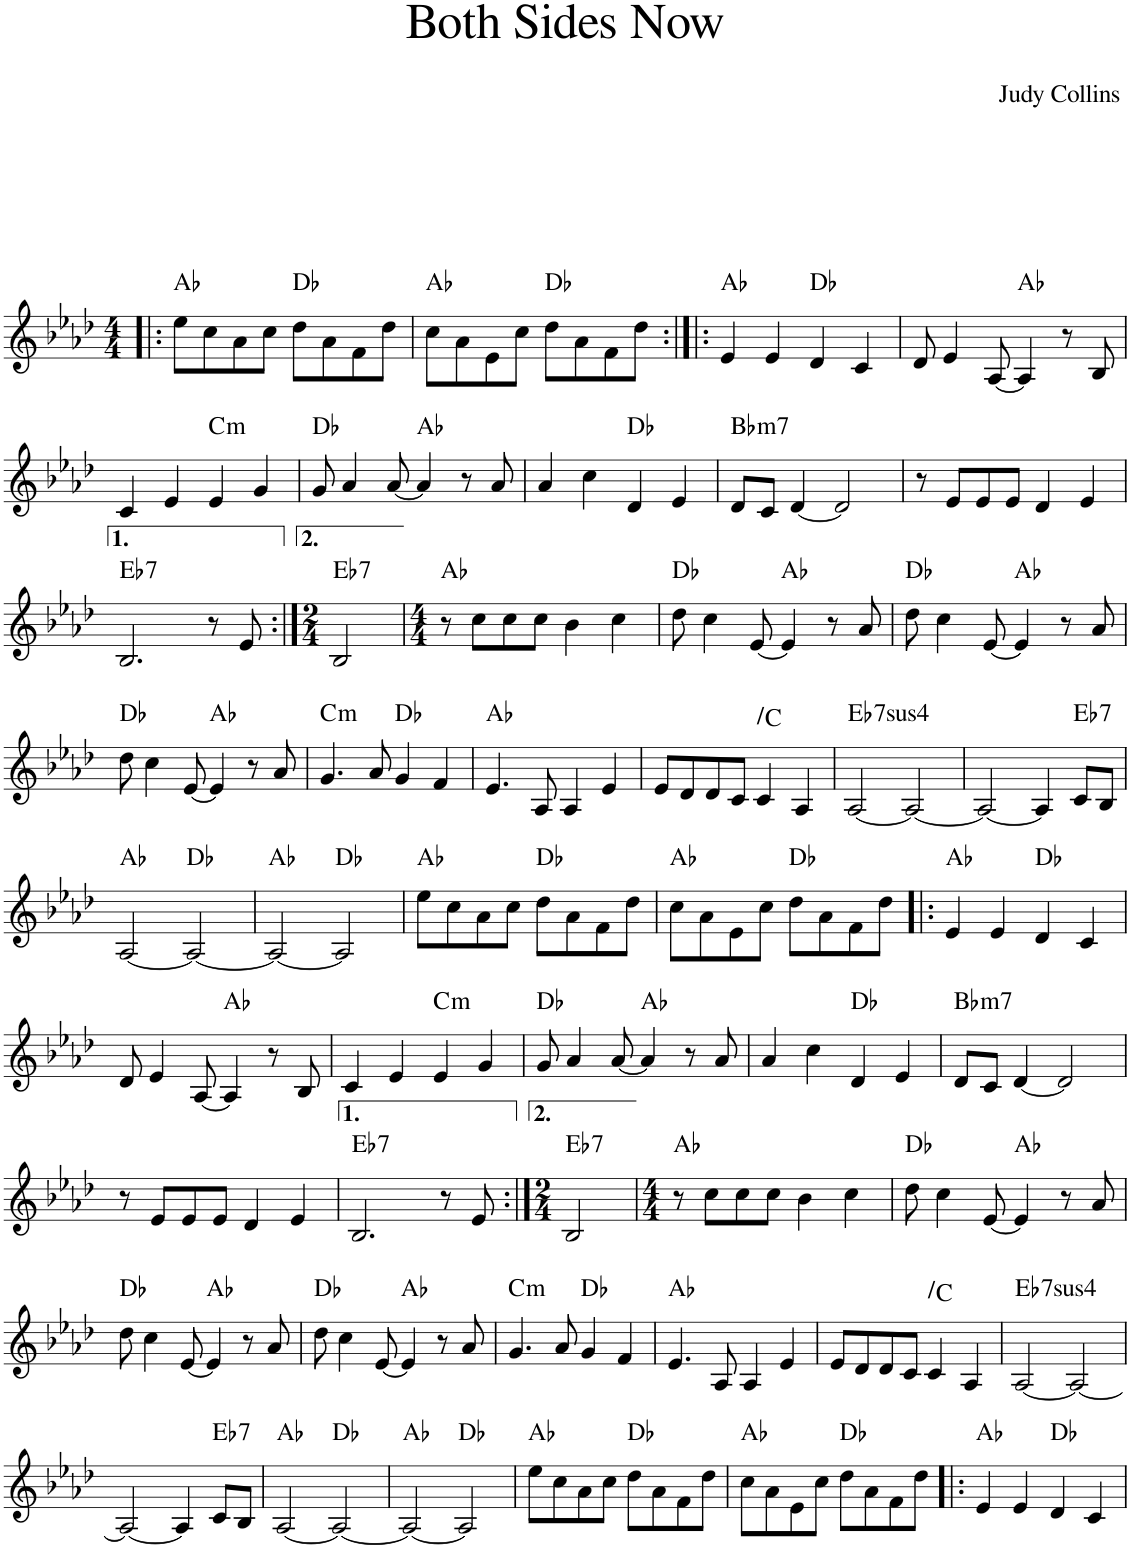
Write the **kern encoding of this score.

**kern	**harte
*part1	*part1
*staff1	*
*I"Piano	*
*I'Pno.	*
*clefG2	*
*k[b-e-a-d-]	*
*M4/4	*
=1!|:	=1!|:
8ee-\L	Ab:maj
8cc\	.
8a-\	.
8cc\J	.
8dd-\L	Db:maj
8a-\	.
8f\	.
8dd-\J	.
=2	=2
8cc\L	Ab:maj
8a-\	.
8e-\	.
8cc\J	.
8dd-\L	Db:maj
8a-\	.
8f\	.
8dd-\J	.
=3:|!|:	=3:|!|:
4e-/	Ab:maj
4e-/	.
4d-/	Db:maj
4c/	.
=4	=4
8d-/	.
4e-/	.
[8A-/	.
4A-/]	Ab:maj
8r	.
8B-/	.
!!LO:LB:g=z
=5	=5
4c/	.
4e-/	.
!	!LO:H:kt=m
4e-/	C:min
4g/	.
=6	=6
8g/	Db:maj
4a-/	.
[8a-/	.
4a-/]	Ab:maj
8r	.
8a-/	.
=7	=7
4a-/	.
4cc\	.
4d-/	Db:maj
4e-/	.
=8	=8
!	!LO:H:kt=m7
8d-/L	Bb:min7
8c/J	.
[4d-/	.
2d-/]	.
=9	=9
8r	.
8e-/L	.
8e-/	.
8e-/J	.
4d-/	.
4e-/	.
!!LO:LB:g=z
=10	=10
!	!LO:H:kt=7
2.B-/	Eb:7
8r	.
8e-/	.
=11:|!	=11:|!
*M2/4	*
!	!LO:H:kt=7
2B-/	Eb:7
=12	=12
*M4/4	*
8r	Ab:maj
8cc\L	.
8cc\	.
8cc\J	.
4b-\	.
4cc\	.
=13	=13
8dd-\	Db:maj
4cc\	.
[8e-/	.
4e-/]	Ab:maj
8r	.
8a-/	.
=14	=14
8dd-\	Db:maj
4cc\	.
[8e-/	.
4e-/]	Ab:maj
8r	.
8a-/	.
!!LO:LB:g=z
=15	=15
8dd-\	Db:maj
4cc\	.
[8e-/	.
4e-/]	Ab:maj
8r	.
8a-/	.
=16	=16
!	!LO:H:kt=m
4.g/	C:min
8a-/	.
4g/	Db:maj
4f/	.
=17	=17
4.e-/	Ab:maj
8A-/	.
4A-/	.
4e-/	.
=18	=18
8e-/L	.
8d-/	.
8d-/	.
8c/J	.
!	!LO:H:kt=N.C.
4c/	N
4A-/	.
=19	=19
!	!LO:H:kt=74
[2A-/	Eb:sus4(7)
2A-/_	.
=20	=20
2A-/_	.
4A-/]	.
!	!LO:H:kt=7
8c/L	Eb:7
8B-/J	.
!!LO:LB:g=z
=21	=21
[2A-/	Ab:maj
2A-/_	Db:maj
=22	=22
2A-/_	Ab:maj
2A-/]	Db:maj
=23	=23
8ee-\L	Ab:maj
8cc\	.
8a-\	.
8cc\J	.
8dd-\L	Db:maj
8a-\	.
8f\	.
8dd-\J	.
=24	=24
8cc\L	Ab:maj
8a-\	.
8e-\	.
8cc\J	.
8dd-\L	Db:maj
8a-\	.
8f\	.
8dd-\J	.
=25!|:	=25!|:
4e-/	Ab:maj
4e-/	.
4d-/	Db:maj
4c/	.
!!LO:LB:g=z
=26	=26
8d-/	.
4e-/	.
[8A-/	.
4A-/]	Ab:maj
8r	.
8B-/	.
=27	=27
4c/	.
4e-/	.
!	!LO:H:kt=m
4e-/	C:min
4g/	.
=28	=28
8g/	Db:maj
4a-/	.
[8a-/	.
4a-/]	Ab:maj
8r	.
8a-/	.
=29	=29
4a-/	.
4cc\	.
4d-/	Db:maj
4e-/	.
=30	=30
!	!LO:H:kt=m7
8d-/L	Bb:min7
8c/J	.
[4d-/	.
2d-/]	.
!!LO:LB:g=z
=31	=31
8r	.
8e-/L	.
8e-/	.
8e-/J	.
4d-/	.
4e-/	.
=32	=32
!	!LO:H:kt=7
2.B-/	Eb:7
8r	.
8e-/	.
=33:|!	=33:|!
*M2/4	*
!	!LO:H:kt=7
2B-/	Eb:7
=34	=34
*M4/4	*
8r	Ab:maj
8cc\L	.
8cc\	.
8cc\J	.
4b-\	.
4cc\	.
=35	=35
8dd-\	Db:maj
4cc\	.
[8e-/	.
4e-/]	Ab:maj
8r	.
8a-/	.
!!LO:LB:g=z
=36	=36
8dd-\	Db:maj
4cc\	.
[8e-/	.
4e-/]	Ab:maj
8r	.
8a-/	.
=37	=37
8dd-\	Db:maj
4cc\	.
[8e-/	.
4e-/]	Ab:maj
8r	.
8a-/	.
=38	=38
!	!LO:H:kt=m
4.g/	C:min
8a-/	.
4g/	Db:maj
4f/	.
=39	=39
4.e-/	Ab:maj
8A-/	.
4A-/	.
4e-/	.
=40	=40
8e-/L	.
8d-/	.
8d-/	.
8c/J	.
!	!LO:H:kt=N.C.
4c/	N
4A-/	.
=41	=41
!	!LO:H:kt=74
[2A-/	Eb:sus4(7)
2A-/_	.
!!LO:LB:g=z
=42	=42
2A-/_	.
4A-/]	.
!	!LO:H:kt=7
8c/L	Eb:7
8B-/J	.
=43	=43
[2A-/	Ab:maj
2A-/_	Db:maj
=44	=44
2A-/_	Ab:maj
2A-/]	Db:maj
=45	=45
8ee-\L	Ab:maj
8cc\	.
8a-\	.
8cc\J	.
8dd-\L	Db:maj
8a-\	.
8f\	.
8dd-\J	.
=46	=46
8cc\L	Ab:maj
8a-\	.
8e-\	.
8cc\J	.
8dd-\L	Db:maj
8a-\	.
8f\	.
8dd-\J	.
=47!|:	=47!|:
4e-/	Ab:maj
4e-/	.
4d-/	Db:maj
4c/	.
=	=
*-	*-
